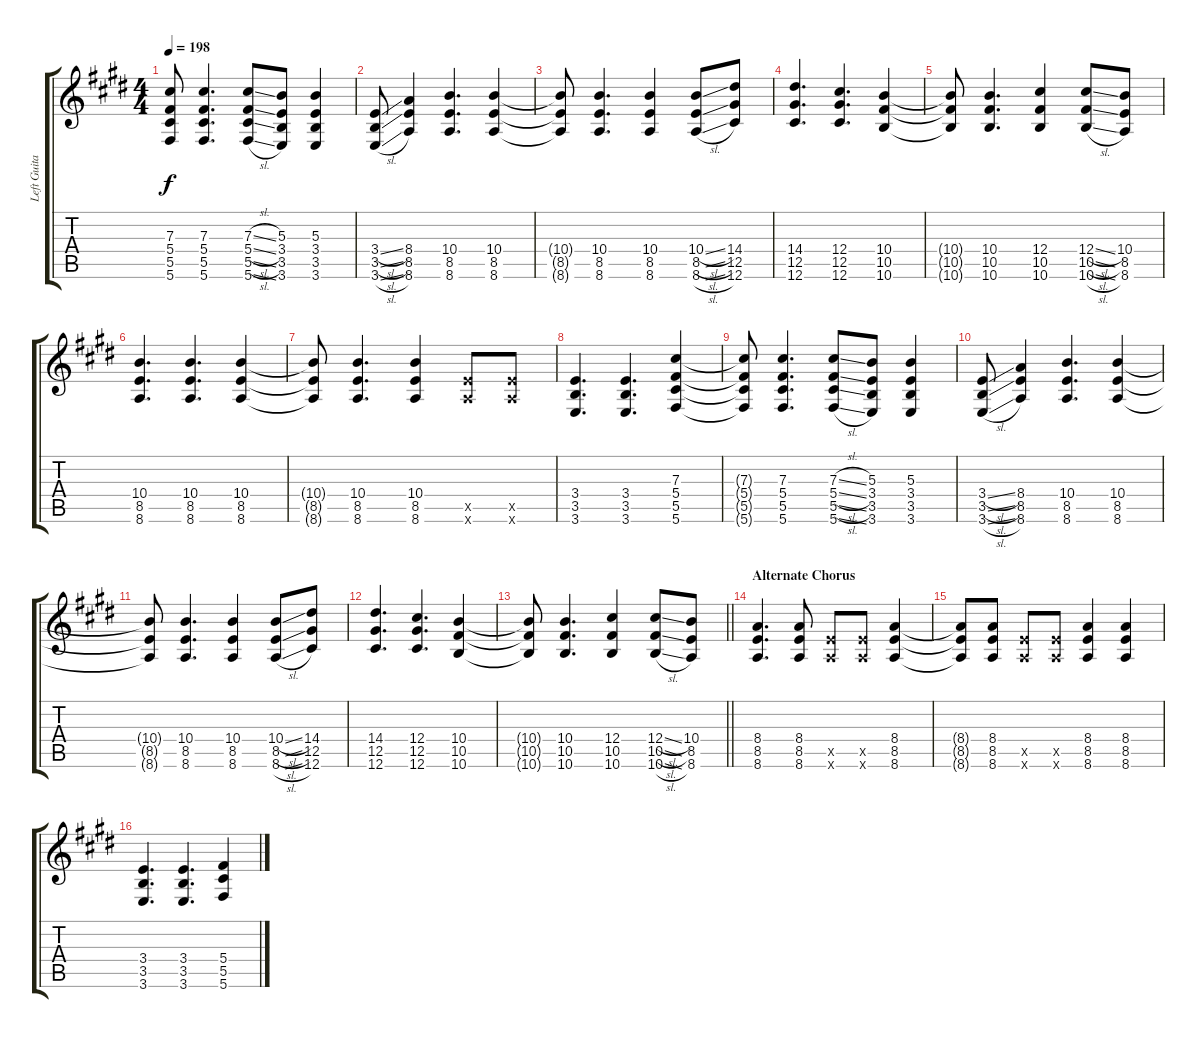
\track ("Left Guitar" "Left Guita") {instrument distortionguitar}
\staff {score tabs}
\tuning (Eb4 Bb3 Gb3 Db3 Ab2 Db2) {hide}
\ts (4 4)
\tempo 198
\clef g2
\ks e
(7.3{t} 5.4{t} 5.5{t} 5.6{t}).8{dy f} (7.3 5.4 5.5 5.6).4{d} (7.3{sl} 5.4{sl} 5.5{sl} 5.6{sl}).8 (5.3 3.4 3.5 3.6).8 (5.3 3.4 3.5 3.6).4 |
(3.4{sl} 3.5{sl} 3.6{sl}).8 (8.4 8.5 8.6).4 (10.4 8.5 8.6).4{d} (10.4 8.5 8.6).4 |
(10.4{t} 8.5{t} 8.6{t}).8 (10.4 8.5 8.6).4{d} (10.4 8.5 8.6).4 (10.4{sl} 8.5{sl} 8.6{sl}).8 (14.4 12.5 12.6).8 |
(14.4 12.5 12.6).4{d} (12.4 12.5 12.6).4{d} (10.4 10.5 10.6).4 |
(10.4{t} 10.5{t} 10.6{t}).8 (10.4 10.5 10.6).4{d} (12.4 10.5 10.6).4 (12.4{sl} 10.5{sl} 10.6{sl}).8 (10.4 8.5 8.6).8 |
(10.4 8.5 8.6).4{d} (10.4 8.5 8.6).4{d} (10.4 8.5 8.6).4 |
(10.4{t} 8.5{t} 8.6{t}).8 (10.4 8.5 8.6).4{d} (10.4 8.5 8.6).4 (8.5{x} 8.6{x}).8 (8.5{x} 8.6{x}).8 |
(3.4 3.5 3.6).4{d} (3.4 3.5 3.6).4{d} (7.3 5.4 5.5 5.6).4 |
(7.3{t} 5.4{t} 5.5{t} 5.6{t}).8 (7.3 5.4 5.5 5.6).4{d} (7.3{sl} 5.4{sl} 5.5{sl} 5.6{sl}).8 (5.3 3.4 3.5 3.6).8 (5.3 3.4 3.5 3.6).4 |
(3.4{sl} 3.5{sl} 3.6{sl}).8 (8.4 8.5 8.6).4 (10.4 8.5 8.6).4{d} (10.4 8.5 8.6).4 |
(10.4{t} 8.5{t} 8.6{t}).8 (10.4 8.5 8.6).4{d} (10.4 8.5 8.6).4 (10.4{sl} 8.5{sl} 8.6{sl}).8 (14.4 12.5 12.6).8 |
(14.4 12.5 12.6).4{d} (12.4 12.5 12.6).4{d} (10.4 10.5 10.6).4 |
\barLineRight lightlight
(10.4{t} 10.5{t} 10.6{t}).8 (10.4 10.5 10.6).4{d} (12.4 10.5 10.6).4 (12.4{sl} 10.5{sl} 10.6{sl}).8 (10.4 8.5 8.6).8 |
\section ("" "Alternate Chorus")
(8.4 8.5 8.6).4{d} (8.4 8.5 8.6).8 (8.5{x} 8.6{x}).8 (8.5{x} 8.6{x}).8 (8.4 8.5 8.6).4 |
(8.4{t} 8.5{t} 8.6{t}).8 (8.4 8.5 8.6).8 (8.5{x} 8.6{x}).8 (8.5{x} 8.6{x}).8 (8.4 8.5 8.6).4 (8.4 8.5 8.6).4 |
(3.4 3.5 3.6).4{d} (3.4 3.5 3.6).4{d} (5.4 5.5 5.6).4
